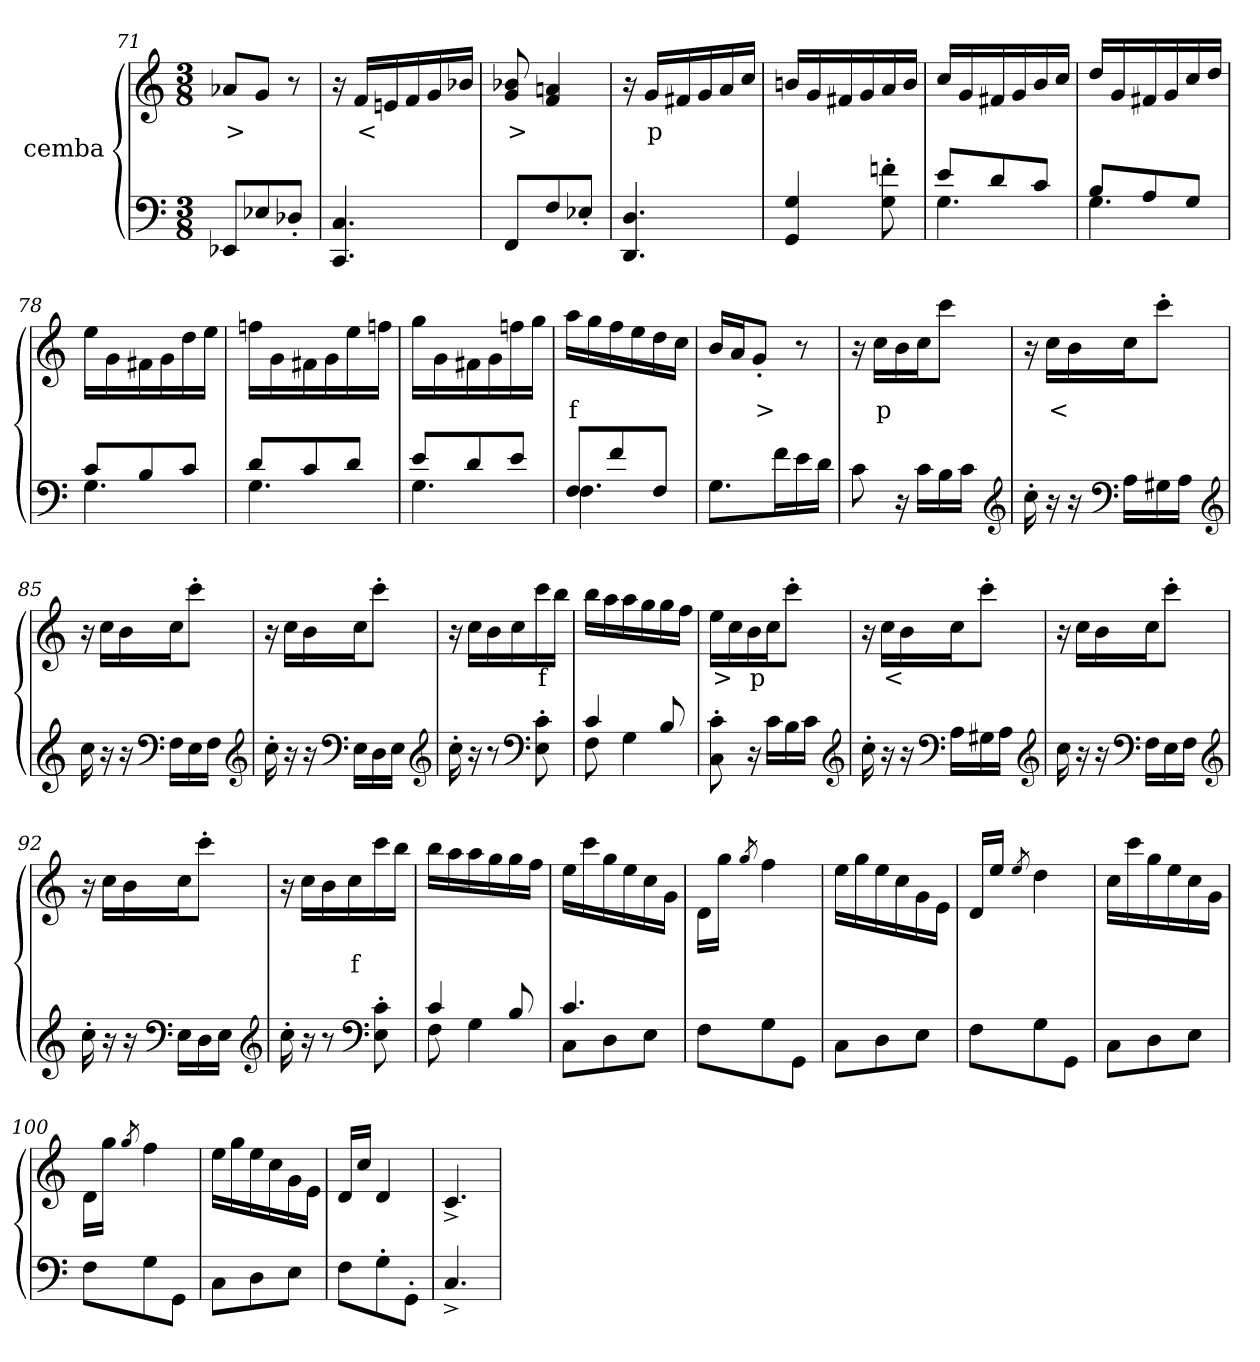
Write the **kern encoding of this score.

**kern	**kern	**text
*part2	*part1	*part1
*staff2	*staff1	*staff1
*I"cemba	*I"cemba	*
*clefF4	*clefG2	*
*k[]	*k[]	*
*C:	*C:	*
*M3/8	*M3/8	*
=71	=71	=71
8EE-X/L	8a-X/L	>
8E-/	8g/J	.
8D-X'>/J	8r	.
=72	=72	=72
4.CC/ 4.C/	16r	.
.	16f/LL	<
.	16en/	.
.	16f/	.
.	16g/	.
.	16b-X/JJ	.
=73	=73	=73
8FF/L	8g/ 8b-X/	>
8F/	4f/ 4an/	.
8E-X'>/J	.	.
=74	=74	=74
4.DD/ 4.D/	16r	.
.	16g/LL	p
.	16f#X/	.
.	16g/	.
.	16a/	.
.	16cc/JJ	.
=75	=75	=75
4GG/ 4G/	16bn/LL	.
.	16g/	.
.	16f#X/	.
.	16g/	.
8G\'> 8fn\'>	16a/	.
.	16b/JJ	.
=76	=76	=76
*^	*	*
8e/L	4.G\	16cc/LL	.
.	.	16g/	.
8d/	.	16f#X/	.
.	.	16g/	.
8c/J	.	16b/	.
.	.	16cc/JJ	.
=77	=77	=77	=77
8B/L	4.G\	16dd/LL	.
.	.	16g/	.
8A/	.	16f#X/	.
.	.	16g/	.
8G/J	.	16cc/	.
.	.	16dd/JJ	.
=78	=78	=78	=78
8c/L	4.G\	16ee\LL	.
.	.	16g\	.
8B/	.	16f#X\	.
.	.	16g\	.
8c/J	.	16dd\	.
.	.	16ee\JJ	.
=79	=79	=79	=79
8d/L	4.G\	16ffn\LL	.
.	.	16g\	.
8c/	.	16f#X\	.
.	.	16g\	.
8d/J	.	16ee\	.
.	.	16ffn\JJ	.
=80	=80	=80	=80
8e/L	4.G\	16gg\LL	.
.	.	16g\	.
8d/	.	16f#X\	.
.	.	16g\	.
8e/J	.	16ffn\	.
.	.	16gg\JJ	.
=81	=81	=81	=81
8F/L	4.F\	16aa\LL	f
.	.	16gg\	.
8f/	.	16ff\	.
.	.	16ee\	.
8F/J	.	16dd\	.
.	.	16cc\JJ	.
*v	*v	*	*
=82	=82	=82
8.G\L	16b/LL	.
.	16a/J	.
.	8g'>/J	>
16f\L	.	.
16e\	8r	.
16d\JJ	.	.
=83	=83	=83
8c\	16r	.
.	16cc\LL	p
16r	16b\	.
16c\LL	16cc\J	.
16B\	8ccc\J	.
16c\JJ	.	.
*clefG2	*	*
=84	=84	=84
16cc'>\	16r	.
16r	16cc\LL	<
16r	16b\	.
*clefF4	*	*
16A\LL	16cc\J	.
16G#X\	8ccc'>\J	.
16A\JJ	.	.
*clefG2	*	*
=85	=85	=85
16cc\	16r	.
16r	16cc\LL	.
16r	16b\	.
*clefF4	*	*
16F\LL	16cc\J	.
16E\	8ccc'>\J	.
16F\JJ	.	.
*clefG2	*	*
=86	=86	=86
16cc'>\	16r	.
16r	16cc\LL	.
16r	16b\	.
*clefF4	*	*
16E\LL	16cc\J	.
16D\	8ccc'>\J	.
16E\JJ	.	.
*clefG2	*	*
=87	=87	=87
16cc'>\	16r	.
16r	16cc\LL	.
8r	16b\	.
.	16cc\	.
*clefF4	*	*
8E\'> 8c\'>	16ccc\	f
.	16bb\JJ	.
=88	=88	=88
*^	*	*
4c/	8F\	16bb\LL	.
.	.	16aa\	.
.	4G\	16aa\	.
.	.	16gg\	.
8B/	.	16gg\	.
.	.	16ff\JJ	.
*v	*v	*	*
=89	=89	=89
8C\'> 8c\'>	16ee\LL	>
.	16cc\	.
16r	16b\	p
16c\LL	16cc\J	.
16B\	8ccc'>\J	.
16c\JJ	.	.
*clefG2	*	*
=90	=90	=90
16cc'>\	16r	.
16r	16cc\LL	<
16r	16b\	.
*clefF4	*	*
16A\LL	16cc\J	.
16G#X\	8ccc'>\J	.
16A\JJ	.	.
*clefG2	*	*
=91	=91	=91
16cc\	16r	.
16r	16cc\LL	.
16r	16b\	.
*clefF4	*	*
16F\LL	16cc\J	.
16E\	8ccc'>\J	.
16F\JJ	.	.
*clefG2	*	*
=92	=92	=92
16cc'>\	16r	.
16r	16cc\LL	.
16r	16b\	.
*clefF4	*	*
16E\LL	16cc\J	.
16D\	8ccc'>\J	.
16E\JJ	.	.
*clefG2	*	*
=93	=93	=93
16cc'>\	16r	.
16r	16cc\LL	.
8r	16b\	.
.	16cc\	f
*clefF4	*	*
8E\'> 8c\'>	16ccc\	.
.	16bb\JJ	.
=94	=94	=94
*^	*	*
4c/	8F\	16bb\LL	.
.	.	16aa\	.
.	4G\	16aa\	.
.	.	16gg\	.
8B/	.	16gg\	.
.	.	16ff\JJ	.
=95	=95	=95	=95
4.c/	8C\L	16ee\LL	.
.	.	16ccc\	.
.	8D\	16gg\	.
.	.	16ee\	.
.	8E\J	16cc\	.
.	.	16g\JJ	.
*v	*v	*	*
=96	=96	=96
8F\L	16d\LL	.
.	16gg\JJ	.
.	8qgg/	.
8G\	4ff\	.
8GG\J	.	.
=97	=97	=97
8C\L	16ee\LL	.
.	16gg\	.
8D\	16ee\	.
.	16cc\	.
8E\J	16g\	.
.	16e\JJ	.
=98	=98	=98
8F\L	16d/LL	.
.	16ee/JJ	.
.	8qee/	.
8G\	4dd\	.
8GG\J	.	.
=99	=99	=99
8C\L	16cc\LL	.
.	16ccc\	.
8D\	16gg\	.
.	16ee\	.
8E\J	16cc\	.
.	16g\JJ	.
=100	=100	=100
8F\L	16d\LL	.
.	16gg\JJ	.
.	8qgg/	.
8G\	4ff\	.
8GG\J	.	.
=101	=101	=101
8C\L	16ee\LL	.
.	16gg\	.
8D\	16ee\	.
.	16cc\	.
8E\J	16g\	.
.	16e\JJ	.
=102	=102	=102
8F\L	16d/LL	.
.	16cc/JJ	.
8G'>\	4d/	.
8GG'>\J	.	.
=103	=103	=103
4.C^>/	4.c^>/	.
=	=	=
*-	*-	*-
